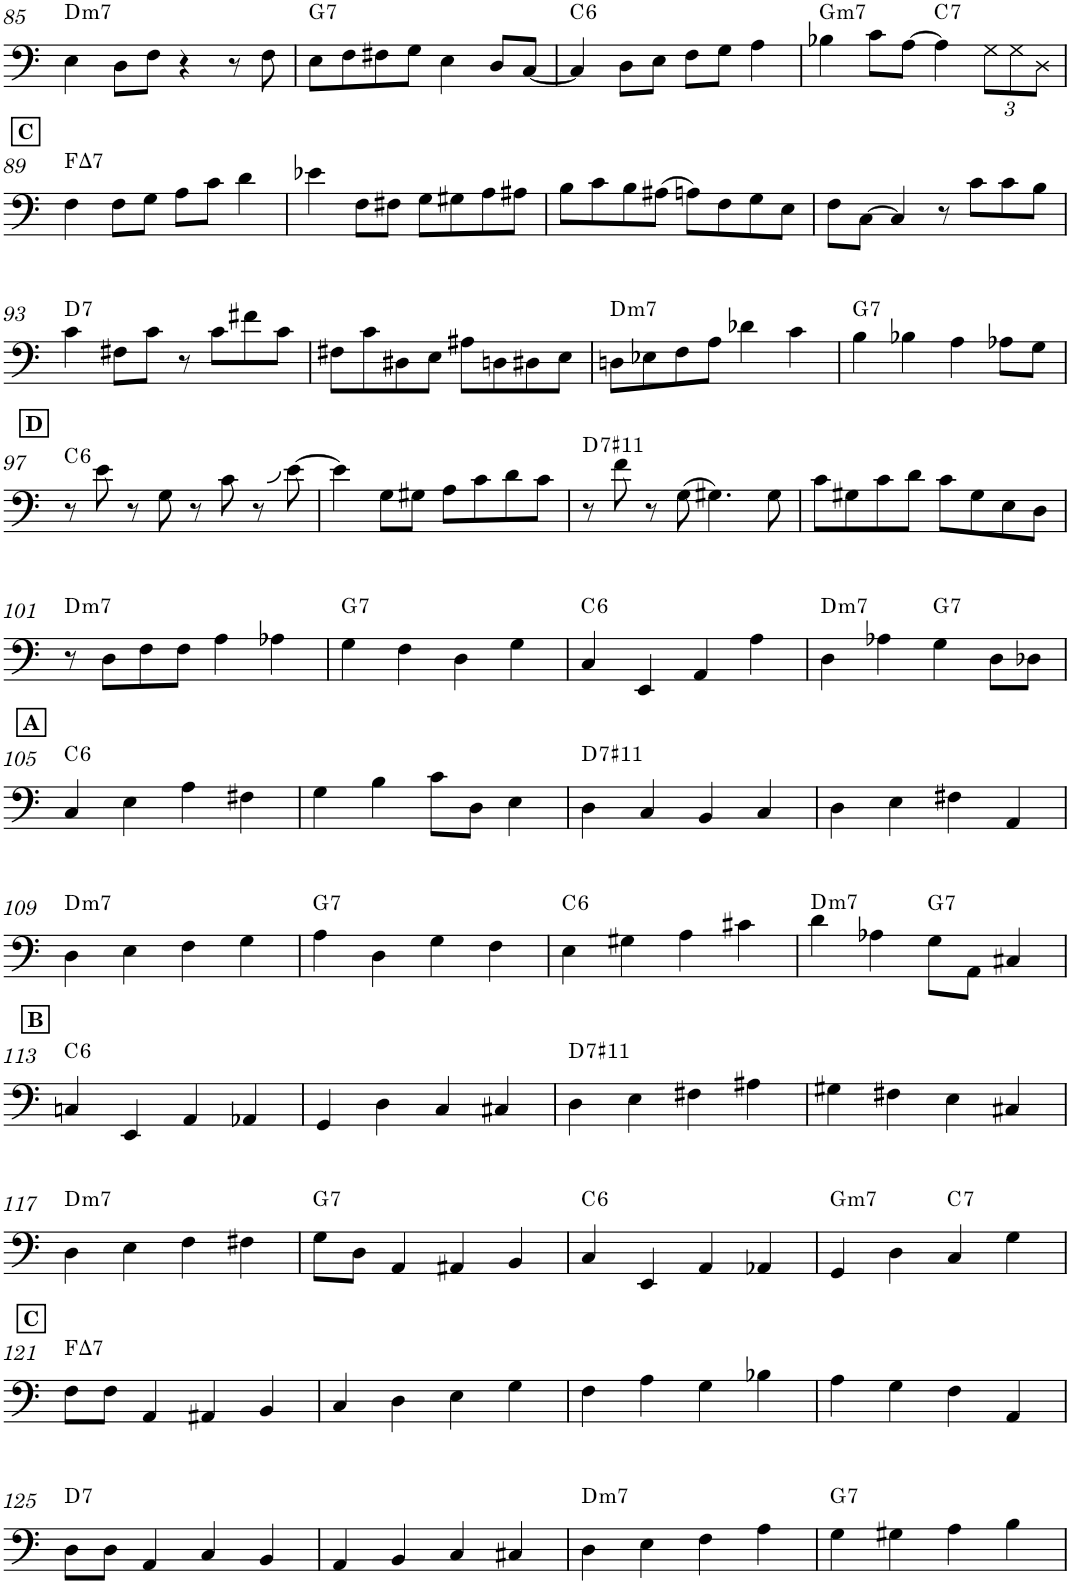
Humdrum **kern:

**kern	**harte
*part1	*part1
*staff1	*
*I"Bass Guitar	*
*I'B. Guit.	*
!!LO:PB:g=z
*clefF4	*
*Trd7c12	*
*k[]	*
*M4/4	*
=85	=85
!	!LO:H:kt=m7
4E\	D:min7
8D\L	.
8F\J	.
4r	.
8r	.
8F\	.
=86	=86
!	!LO:H:kt=7
8E\L	G:7
8F\	.
8F#X\	.
8G\J	.
4E\	.
8D/L	.
[8C/J	.
=87	=87
!	!LO:H:kt=6
4C/]	C:maj6
8D\L	.
8E\J	.
8F\L	.
8G\J	.
4A\	.
=88	=88
!	!LO:H:kt=m7
4B-X\	G:min7
8c\L	.
[8A\J	.
!	!LO:H:kt=7
4A\]	C:7
*Xbrackettup	*
12G\L	.
12G\	.
12D\J	.
!!LO:LB:g=z
!!LO:REH:place=s1:a:B:cj:t=C
=89	=89
!	!LO:H:kt=7
4F\	F:maj7
8F\L	.
8G\J	.
8A\L	.
8c\J	.
4d\	.
=90	=90
4e-X\	.
8F\L	.
8F#X\J	.
8G\L	.
8G#X\	.
8A\	.
8A#X\J	.
=91	=91
8B\L	.
8c\	.
8B\	.
(8A#X\J	.
8An\L)	.
8F\	.
8G\	.
8E\J	.
=92	=92
8F\L	.
[8C\J	.
4C/]	.
8r	.
8c\L	.
8c\	.
8B\J	.
!!LO:LB:g=z
=93	=93
!	!LO:H:kt=7
4c\	D:7
8F#X\L	.
8c\J	.
8r	.
8c\L	.
8f#X\	.
8c\J	.
=94	=94
8F#X\L	.
8c\	.
8D#X\	.
8E\J	.
8A#X\L	.
8Dn\	.
8D#X\	.
8E\J	.
=95	=95
!	!LO:H:kt=m7
8Dn\L	D:min7
8E-X\	.
8F\	.
8A\J	.
4d-X\	.
4c\	.
=96	=96
!	!LO:H:kt=7
4B\	G:7
4B-X\	.
4A\	.
8A-X\L	.
8G\J	.
!!LO:LB:g=z
!!LO:REH:place=s1:a:B:cj:t=D
=97	=97
!	!LO:H:kt=6
8r	C:maj6
8e\	.
8r	.
8G\	.
8r	.
8c\	.
8r	.
[8e\	.
=98	=98
4e\]	.
8G\L	.
8G#X\J	.
8A\L	.
8c\	.
8d\	.
8c\J	.
=99	=99
!	!LO:H:kt=7
8r	D:7(#11)
8f\	.
8r	.
(8G\	.
4.G#X\)	.
8G#\	.
=100	=100
8c\L	.
8G#X\	.
8c\	.
8d\J	.
8c\L	.
8G#\	.
8E\	.
8D\J	.
!!LO:LB:g=z
=101	=101
!	!LO:H:kt=m7
8r	D:min7
8D\L	.
8F\	.
8F\J	.
4A\	.
4A-X\	.
=102	=102
!	!LO:H:kt=7
4G\	G:7
4F\	.
4D\	.
4G\	.
=103	=103
!	!LO:H:kt=6
4C/	C:maj6
4EE/	.
4AA/	.
4A\	.
=104	=104
!	!LO:H:kt=m7
4D\	D:min7
4A-X\	.
!	!LO:H:kt=7
4G\	G:7
8D\L	.
8D-X\J	.
!!LO:LB:g=z
!!LO:REH:place=s1:a:B:cj:t=A
=105	=105
!	!LO:H:kt=6
4C/	C:maj6
4E\	.
4A\	.
4F#X\	.
=106	=106
4G\	.
4B\	.
8c\L	.
8D\J	.
4E\	.
=107	=107
!	!LO:H:kt=7
4D\	D:7(#11)
4C/	.
4BB/	.
4C/	.
=108	=108
4D\	.
4E\	.
4F#X\	.
4AA/	.
!!LO:LB:g=z
=109	=109
!	!LO:H:kt=m7
4D\	D:min7
4E\	.
4F\	.
4G\	.
=110	=110
!	!LO:H:kt=7
4A\	G:7
4D\	.
4G\	.
4F\	.
=111	=111
!	!LO:H:kt=6
4E\	C:maj6
4G#X\	.
4A\	.
4c#X\	.
=112	=112
!	!LO:H:kt=m7
4d\	D:min7
4A-X\	.
!	!LO:H:kt=7
8G\L	G:7
8AA\J	.
4C#X/	.
!!LO:LB:g=z
!!LO:REH:place=s1:a:B:cj:t=B
=113	=113
!	!LO:H:kt=6
4Cn/	C:maj6
4EE/	.
4AA/	.
4AA-X/	.
=114	=114
4GG/	.
4D\	.
4C/	.
4C#X/	.
=115	=115
!	!LO:H:kt=7
4D\	D:7(#11)
4E\	.
4F#X\	.
4A#X\	.
=116	=116
4G#X\	.
4F#X\	.
4E\	.
4C#X/	.
!!LO:LB:g=z
=117	=117
!	!LO:H:kt=m7
4D\	D:min7
4E\	.
4F\	.
4F#X\	.
=118	=118
!	!LO:H:kt=7
8G\L	G:7
8D\J	.
4AA/	.
4AA#X/	.
4BB/	.
=119	=119
!	!LO:H:kt=6
4C/	C:maj6
4EE/	.
4AA/	.
4AA-X/	.
=120	=120
!	!LO:H:kt=m7
4GG/	G:min7
4D\	.
!	!LO:H:kt=7
4C/	C:7
4G\	.
!!LO:LB:g=z
!!LO:REH:place=s1:a:B:cj:t=C
=121	=121
!	!LO:H:kt=7
8F\L	F:maj7
8F\J	.
4AA/	.
4AA#X/	.
4BB/	.
=122	=122
4C/	.
4D\	.
4E\	.
4G\	.
=123	=123
4F\	.
4A\	.
4G\	.
4B-X\	.
=124	=124
4A\	.
4G\	.
4F\	.
4AA/	.
!!LO:LB:g=z
=125	=125
!	!LO:H:kt=7
8D\L	D:7
8D\J	.
4AA/	.
4C/	.
4BB/	.
=126	=126
4AA/	.
4BB/	.
4C/	.
4C#X/	.
=127	=127
!	!LO:H:kt=m7
4D\	D:min7
4E\	.
4F\	.
4A\	.
=128	=128
!	!LO:H:kt=7
4G\	G:7
4G#X\	.
4A\	.
4B\	.
=	=
*-	*-
